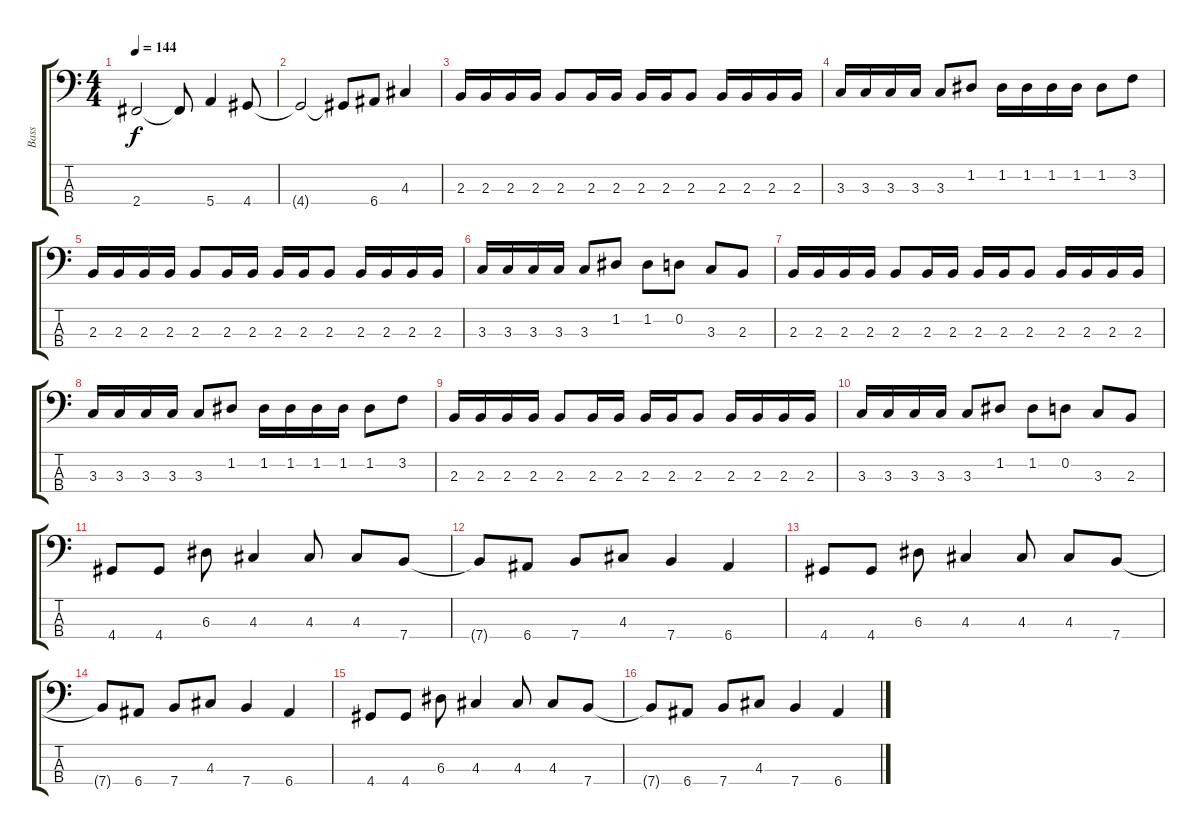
\track ("Bass" "Bass") {instrument electricbassfinger}
\staff {score tabs}
\tuning (G2 D2 A1 E1) {hide}
\ts (4 4)
\tempo 144
\clef f4
\ks c
2.4.2{dy f} 2.4{t}.8 5.4.4 4.4.8 |
4.4{t}.2 4.4{t}.8 6.4.8 4.3.4 |
2.3.16 2.3.16 2.3.16 2.3.16 2.3.8 2.3.16 2.3.16 2.3.16 2.3.16 2.3.8 2.3.16 2.3.16 2.3.16 2.3.16 |
3.3.16 3.3.16 3.3.16 3.3.16 3.3.8 1.2.8 1.2.16 1.2.16 1.2.16 1.2.16 1.2.8 3.2.8 |
2.3.16 2.3.16 2.3.16 2.3.16 2.3.8 2.3.16 2.3.16 2.3.16 2.3.16 2.3.8 2.3.16 2.3.16 2.3.16 2.3.16 |
3.3.16 3.3.16 3.3.16 3.3.16 3.3.8 1.2.8 1.2.8 0.2.8 3.3.8 2.3.8 |
2.3.16 2.3.16 2.3.16 2.3.16 2.3.8 2.3.16 2.3.16 2.3.16 2.3.16 2.3.8 2.3.16 2.3.16 2.3.16 2.3.16 |
3.3.16 3.3.16 3.3.16 3.3.16 3.3.8 1.2.8 1.2.16 1.2.16 1.2.16 1.2.16 1.2.8 3.2.8 |
2.3.16 2.3.16 2.3.16 2.3.16 2.3.8 2.3.16 2.3.16 2.3.16 2.3.16 2.3.8 2.3.16 2.3.16 2.3.16 2.3.16 |
3.3.16 3.3.16 3.3.16 3.3.16 3.3.8 1.2.8 1.2.8 0.2.8 3.3.8 2.3.8 |
4.4.8 4.4.8 6.3.8 4.3.4 4.3.8 4.3.8 7.4.8 |
7.4{t}.8 6.4.8 7.4.8 4.3.8 7.4.4 6.4.4 |
4.4.8 4.4.8 6.3.8 4.3.4 4.3.8 4.3.8 7.4.8 |
7.4{t}.8 6.4.8 7.4.8 4.3.8 7.4.4 6.4.4 |
4.4.8 4.4.8 6.3.8 4.3.4 4.3.8 4.3.8 7.4.8 |
7.4{t}.8 6.4.8 7.4.8 4.3.8 7.4.4 6.4.4
